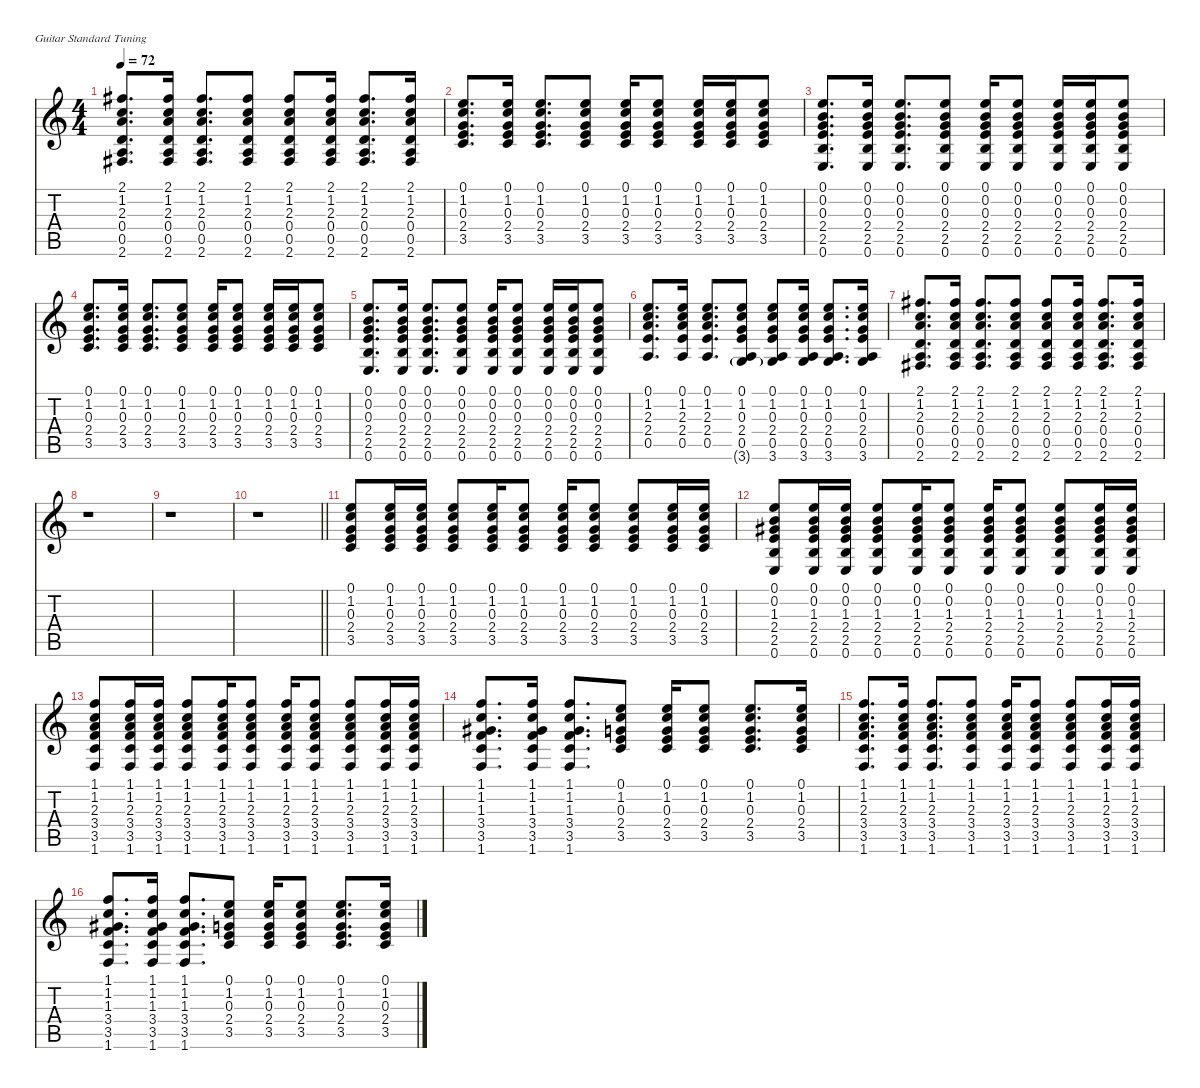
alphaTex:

\defaultSystemsLayout 4
\hideDynamics
\bracketExtendMode nobrackets
\singleTrackTrackNamePolicy hidden
\multiTrackTrackNamePolicy hidden
\otherSystemsTrackNameOrientation horizontal
\track ("Guitar" "s.guit.") {mute instrument acousticguitarsteel}
\staff {score tabs}
\tuning (E4 B3 G3 D3 A2 E2)
\ts (4 4)
\tempo 72
\clef g2
\ks c
(2.1{acc #} 1.2 2.3 0.4 0.5 2.6{acc #}).8{d dy f beam Up} (2.1{acc #} 1.2 2.3 0.4 0.5 2.6{acc #}).16{beam Up} (2.1{acc #} 1.2 2.3 0.4 0.5 2.6{acc #}).8{d beam Up} (2.1{acc #} 1.2 2.3 0.4 0.5 2.6{acc #}).8{beam Up} (2.1{acc #} 1.2 2.3 0.4 0.5 2.6{acc #}).8{beam Up} (2.1{acc #} 1.2 2.3 0.4 0.5 2.6{acc #}).16{beam Up} (2.1{acc #} 1.2 2.3 0.4 0.5 2.6{acc #}).8{d beam Up} (2.1{acc #} 1.2 2.3 0.4 0.5 2.6{acc #}).16{beam Up} |
(0.1 1.2 0.3 2.4 3.5).8{d beam Up} (0.1 1.2 0.3 2.4 3.5).16{beam Up} (0.1 1.2 0.3 2.4 3.5).8{d beam Up} (0.1 1.2 0.3 2.4 3.5).8{beam Up} (0.1 1.2 0.3 2.4 3.5).16{beam Up} (0.1 1.2 0.3 2.4 3.5).8{beam Up} (0.1 1.2 0.3 2.4 3.5).16{beam Up} (0.1 1.2 0.3 2.4 3.5).16{beam Up} (0.1 1.2 0.3 2.4 3.5).8{beam Up} |
(0.1 0.2 0.3 2.4 2.5 0.6).8{d beam Up} (0.1 0.2 0.3 2.4 2.5 0.6).16{beam Up} (0.1 0.2 0.3 2.4 2.5 0.6).8{d beam Up} (0.1 0.2 0.3 2.4 2.5 0.6).8{beam Up} (0.1 0.2 0.3 2.4 2.5 0.6).16{beam Up} (0.1 0.2 0.3 2.4 2.5 0.6).8{beam Up} (0.1 0.2 0.3 2.4 2.5 0.6).16{beam Up} (0.1 0.2 0.3 2.4 2.5 0.6).16{beam Up} (0.1 0.2 0.3 2.4 2.5 0.6).8{beam Up} |
(0.1 1.2 0.3 2.4 3.5).8{d beam Up} (0.1 1.2 0.3 2.4 3.5).16{beam Up} (0.1 1.2 0.3 2.4 3.5).8{d beam Up} (0.1 1.2 0.3 2.4 3.5).8{beam Up} (0.1 1.2 0.3 2.4 3.5).16{beam Up} (0.1 1.2 0.3 2.4 3.5).8{beam Up} (0.1 1.2 0.3 2.4 3.5).16{beam Up} (0.1 1.2 0.3 2.4 3.5).16{beam Up} (0.1 1.2 0.3 2.4 3.5).8{beam Up} |
(0.1 0.2 0.3 2.4 2.5 0.6).8{d beam Up} (0.1 0.2 0.3 2.4 2.5 0.6).16{beam Up} (0.1 0.2 0.3 2.4 2.5 0.6).8{d beam Up} (0.1 0.2 0.3 2.4 2.5 0.6).8{beam Up} (0.1 0.2 0.3 2.4 2.5 0.6).16{beam Up} (0.1 0.2 0.3 2.4 2.5 0.6).8{beam Up} (0.1 0.2 0.3 2.4 2.5 0.6).16{beam Up} (0.1 0.2 0.3 2.4 2.5 0.6).16{beam Up} (0.1 0.2 0.3 2.4 2.5 0.6).8{beam Up} |
(0.1 1.2 2.3 2.4 0.5).8{d beam Up} (0.1 1.2 2.3 2.4 0.5).16{beam Up} (0.1 1.2 2.3 2.4 0.5).8{d beam Up} (0.1 1.2 0.3 2.4 0.5 3.6{g}).8{beam Up} (0.1 1.2 0.3 2.4 0.5 3.6).8{beam Up} (0.1 1.2 0.3 2.4 0.5 3.6).16{beam Up} (0.1 1.2 0.3 2.4 0.5 3.6).8{d beam Up} (0.1 1.2 0.3 2.4 0.5 3.6).16{beam Up} |
(2.1{acc #} 1.2 2.3 0.4 0.5 2.6{acc #}).8{d beam Up} (2.1{acc #} 1.2 2.3 0.4 0.5 2.6{acc #}).16{beam Up} (2.1{acc #} 1.2 2.3 0.4 0.5 2.6{acc #}).8{d beam Up} (2.1{acc #} 1.2 2.3 0.4 0.5 2.6{acc #}).8{beam Up} (2.1{acc #} 1.2 2.3 0.4 0.5 2.6{acc #}).8{beam Up} (2.1{acc #} 1.2 2.3 0.4 0.5 2.6{acc #}).16{beam Up} (2.1{acc #} 1.2 2.3 0.4 0.5 2.6{acc #}).8{d beam Up} (2.1{acc #} 1.2 2.3 0.4 0.5 2.6{acc #}).16{beam Up} |
r.1{beam Down} |
r.1{beam Down} |
\barLineRight lightlight
r.1{beam Down} |
(0.1 1.2 0.3 2.4 3.5).8{beam Up} (0.1 1.2 0.3 2.4 3.5).16{beam Up} (0.1 1.2 0.3 2.4 3.5).16{beam Up} (0.1 1.2 0.3 2.4 3.5).8{beam Up} (0.1 1.2 0.3 2.4 3.5).16{beam Up} (0.1 1.2 0.3 2.4 3.5).8{beam Up} (0.1 1.2 0.3 2.4 3.5).16{beam Up} (0.1 1.2 0.3 2.4 3.5).8{beam Up} (0.1 1.2 0.3 2.4 3.5).8{beam Up} (0.1 1.2 0.3 2.4 3.5).16{beam Up} (0.1 1.2 0.3 2.4 3.5).16{beam Up} |
(0.1 0.2 1.3{acc #} 2.4 2.5 0.6).8{beam Up} (0.1 0.2 1.3{acc #} 2.4 2.5 0.6).16{beam Up} (0.1 0.2 1.3{acc #} 2.4 2.5 0.6).16{beam Up} (0.1 0.2 1.3{acc #} 2.4 2.5 0.6).8{beam Up} (0.1 0.2 1.3{acc #} 2.4 2.5 0.6).16{beam Up} (0.1 0.2 1.3{acc #} 2.4 2.5 0.6).8{beam Up} (0.1 0.2 1.3{acc #} 2.4 2.5 0.6).16{beam Up} (0.1 0.2 1.3{acc #} 2.4 2.5 0.6).8{beam Up} (0.1 0.2 1.3{acc #} 2.4 2.5 0.6).8{beam Up} (0.1 0.2 1.3{acc #} 2.4 2.5 0.6).16{beam Up} (0.1 0.2 1.3{acc #} 2.4 2.5 0.6).16{beam Up} |
(1.1 1.2 2.3 3.4 3.5 1.6).8{beam Up} (1.1 1.2 2.3 3.4 3.5 1.6).16{beam Up} (1.1 1.2 2.3 3.4 3.5 1.6).16{beam Up} (1.1 1.2 2.3 3.4 3.5 1.6).8{beam Up} (1.1 1.2 2.3 3.4 3.5 1.6).16{beam Up} (1.1 1.2 2.3 3.4 3.5 1.6).8{beam Up} (1.1 1.2 2.3 3.4 3.5 1.6).16{beam Up} (1.1 1.2 2.3 3.4 3.5 1.6).8{beam Up} (1.1 1.2 2.3 3.4 3.5 1.6).8{beam Up} (1.1 1.2 2.3 3.4 3.5 1.6).16{beam Up} (1.1 1.2 2.3 3.4 3.5 1.6).16{beam Up} |
(1.1 1.2 1.3{acc #} 3.4 3.5 1.6).8{d beam Up} (1.1 1.2 1.3{acc #} 3.4 3.5 1.6).16{beam Up} (1.1 1.2 1.3{acc #} 3.4 3.5 1.6).8{d beam Up} (0.1 1.2 0.3 2.4 3.5).8{beam Up} (0.1 1.2 0.3 2.4 3.5).16{beam Up} (0.1 1.2 0.3 2.4 3.5).8{beam Up} (0.1 1.2 0.3 2.4 3.5).8{d beam Up} (0.1 1.2 0.3 2.4 3.5).16{beam Up} |
(1.1 1.2 2.3 3.4 3.5 1.6).8{d beam Up} (1.1 1.2 2.3 3.4 3.5 1.6).16{beam Up} (1.1 1.2 2.3 3.4 3.5 1.6).8{d beam Up} (1.1 1.2 2.3 3.4 3.5 1.6).8{beam Up} (1.1 1.2 2.3 3.4 3.5 1.6).16{beam Up} (1.1 1.2 2.3 3.4 3.5 1.6).8{beam Up} (1.1 1.2 2.3 3.4 3.5 1.6).8{beam Up} (1.1 1.2 2.3 3.4 3.5 1.6).16{beam Up} (1.1 1.2 2.3 3.4 3.5 1.6).16{beam Up} |
(1.1 1.2 1.3{acc #} 3.4 3.5 1.6).8{d beam Up} (1.1 1.2 1.3{acc #} 3.4 3.5 1.6).16{beam Up} (1.1 1.2 1.3{acc #} 3.4 3.5 1.6).8{d beam Up} (0.1 1.2 0.3 2.4 3.5).8{beam Up} (0.1 1.2 0.3 2.4 3.5).16{beam Up} (0.1 1.2 0.3 2.4 3.5).8{beam Up} (0.1 1.2 0.3 2.4 3.5).8{d beam Up} (0.1 1.2 0.3 2.4 3.5).16{beam Up}
